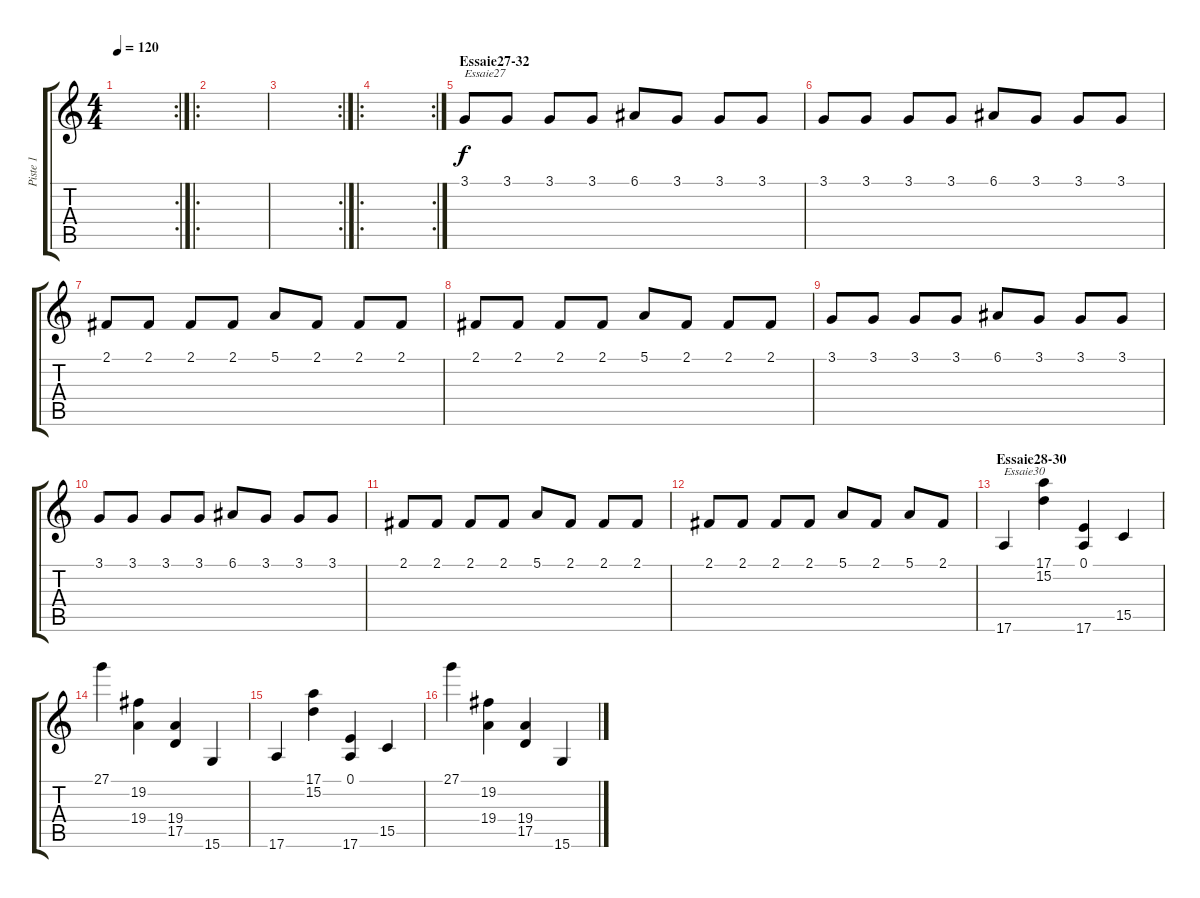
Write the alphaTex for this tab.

\track ("Piste 1" "Piste 1") {instrument kalimba}
\staff {score tabs}
\tuning (E4 B3 G3 D3 A2 E2) {hide}
\rc 2
\ts (4 4)
\tempo 120
\clef g2
\ks c
|
\ro
|
\rc 2
|
\ro
\rc 2
|
\section ("" "Essaie27-32")
3.1.8{txt "Essaie27" volume 13 instrument marimba} 3.1.8 3.1.8 3.1.8 6.1.8 3.1.8 3.1.8 3.1.8 |
3.1.8 3.1.8 3.1.8 3.1.8 6.1.8 3.1.8 3.1.8 3.1.8 |
2.1.8 2.1.8 2.1.8 2.1.8 5.1.8 2.1.8 2.1.8 2.1.8 |
2.1.8 2.1.8 2.1.8 2.1.8 5.1.8 2.1.8 2.1.8 2.1.8 |
3.1.8 3.1.8 3.1.8 3.1.8 6.1.8 3.1.8 3.1.8 3.1.8 |
3.1.8 3.1.8 3.1.8 3.1.8 6.1.8 3.1.8 3.1.8 3.1.8 |
2.1.8 2.1.8 2.1.8 2.1.8 5.1.8 2.1.8 2.1.8 2.1.8 |
2.1.8 2.1.8 2.1.8 2.1.8 5.1.8 2.1.8 5.1.8 2.1.8 |
\section ("" "Essaie28-30")
17.6.4{txt "Essaie30" volume 0} (17.1 15.2).4{volume 6} (0.1 17.6).4 15.5.4 |
27.1.4 (19.2 19.4).4 (19.4 17.5).4 15.6.4 |
17.6.4{volume 13} (17.1 15.2).4 (0.1 17.6).4 15.5.4 |
27.1.4 (19.2 19.4).4 (19.4 17.5).4 15.6.4
